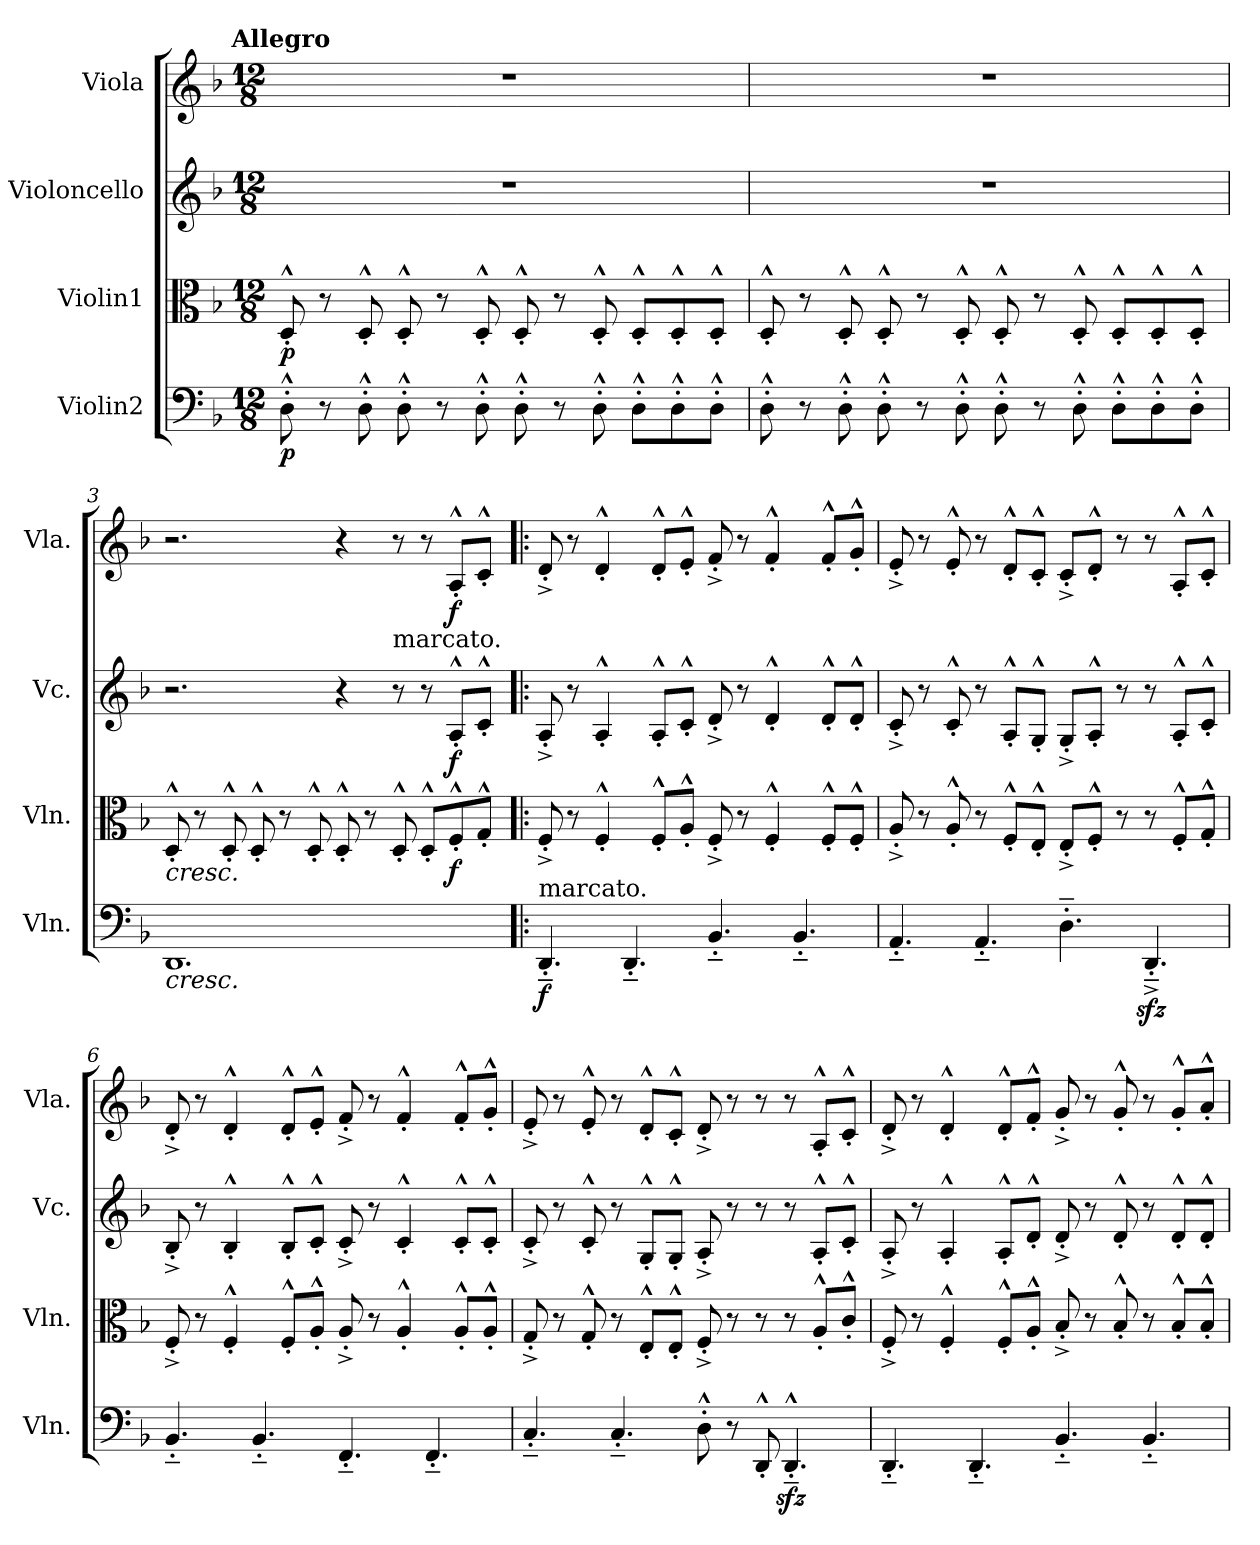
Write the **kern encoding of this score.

**kern	**dynam	**kern	**dynam	**kern	**dynam	**kern	**dynam
*part4	*part4	*part3	*part3	*part2	*part2	*part1	*part1
*staff4	*staff4	*staff3	*staff3	*staff2	*staff2	*staff1	*staff1
*I"Violin2	*	*I"Violin1	*	*I"Violoncello	*	*I"Viola	*
*I'Vln.	*	*I'Vln.	*	*I'Vc.	*	*I'Vla.	*
*clefF4	*	*clefC3	*	*clefG2	*	*clefG2	*
*k[b-]	*	*k[b-]	*	*k[b-]	*	*k[b-]	*
!!LO:TX:omd:t=Allegro
*M12/8	*	*M12/8	*	*M12/8	*	*M12/8	*
*MM144	*	*MM144	*	*MM144	*	*MM216	*
=1	=1	=1	=1	=1	=1	=1	=1
8D'^^	p	8D'^^	p	1.r	.	1.r	.
8r	.	8r	.	.	.	.	.
8D'^^	.	8D'^^	.	.	.	.	.
8D'^^	.	8D'^^	.	.	.	.	.
8r	.	8r	.	.	.	.	.
8D'^^	.	8D'^^	.	.	.	.	.
8D'^^	.	8D'^^	.	.	.	.	.
8r	.	8r	.	.	.	.	.
8D'^^	.	8D'^^	.	.	.	.	.
8D'^^L	.	8D'^^L	.	.	.	.	.
8D'^^	.	8D'^^	.	.	.	.	.
8D'^^J	.	8D'^^J	.	.	.	.	.
=2	=2	=2	=2	=2	=2	=2	=2
8D'^^	.	8D'^^	.	1.r	.	1.r	.
8r	.	8r	.	.	.	.	.
8D'^^	.	8D'^^	.	.	.	.	.
8D'^^	.	8D'^^	.	.	.	.	.
8r	.	8r	.	.	.	.	.
8D'^^	.	8D'^^	.	.	.	.	.
8D'^^	.	8D'^^	.	.	.	.	.
8r	.	8r	.	.	.	.	.
8D'^^	.	8D'^^	.	.	.	.	.
8D'^^L	.	8D'^^L	.	.	.	.	.
8D'^^	.	8D'^^	.	.	.	.	.
8D'^^J	.	8D'^^J	.	.	.	.	.
!!LO:LB:g=z
=3	=3	=3	=3	=3	=3	=3	=3
!	!LO:HP:b	!	!LO:HP:b	!	!	!	!
1.DD	<	8D'^^	<	2.r	.	2.r	.
.	.	8r	.	.	.	.	.
.	.	8D'^^	.	.	.	.	.
.	.	8D'^^	.	.	.	.	.
.	.	8r	.	.	.	.	.
.	.	8D'^^	.	.	.	.	.
.	.	8D'^^	.	4r	.	4r	.
.	.	8r	.	.	.	.	.
!	!	!	!	!LO:TX:t=marcato.	!	!	!
.	.	8D'^^	.	8r	.	8r	.
.	.	8D'^^L	.	8r	.	8r	.
.	.	8F'^^	f	8A'^^L	f	8A'^^L	f
.	.	8G'^^J	[	8c'^^J	.	8c'^^J	.
=4!|:	=4!|:	=4!|:	=4!|:	=4!|:	=4!|:	=4!|:	=4!|:
!LO:TX:t=marcato.	!	!	!	!	!	!	!
4.DD'~	f	8F'^	.	8A'^	.	8d'^	.
.	.	8r	.	8r	.	8r	.
.	.	4F'^^	.	4A'^^	.	4d'^^	.
4.DD'~	[	.	.	.	.	.	.
.	.	8F'^^L	.	8A'^^L	.	8d'^^L	.
.	.	8A'^^J	.	8c'^^J	.	8e'^^J	.
4.BB-'~	.	8F'^	.	8d'^	.	8f'^	.
.	.	8r	.	8r	.	8r	.
.	.	4F'^^	.	4d'^^	.	4f'^^	.
4.BB-'~	.	.	.	.	.	.	.
.	.	8F'^^L	.	8d'^^L	.	8f'^^L	.
.	.	8F'^^J	.	8d'^^J	.	8g'^^J	.
=5	=5	=5	=5	=5	=5	=5	=5
4.AA'~	.	8A'^	.	8c'^	.	8e'^	.
.	.	8r	.	8r	.	8r	.
.	.	8A'^^	.	8c'^^	.	8e'^^	.
4.AA'~	.	8r	.	8r	.	8r	.
.	.	8F'^^L	.	8A'^^L	.	8d'^^L	.
.	.	8E'^^J	.	8G'^^J	.	8c'^^J	.
4.D'~	.	8E'^L	.	8G'^L	.	8c'^L	.
.	.	8F'^^J	.	8A'^^J	.	8d'^^J	.
.	.	8r	.	8r	.	8r	.
4.DDzz'~^	.	8r	.	8r	.	8r	.
.	.	8F'^^L	.	8A'^^L	.	8A'^^L	.
.	.	8G'^^J	.	8c'^^J	.	8c'^^J	.
!!LO:LB:g=z
=6	=6	=6	=6	=6	=6	=6	=6
4.BB-'~	.	8F'^	.	8B-'^	.	8d'^	.
.	.	8r	.	8r	.	8r	.
.	.	4F'^^	.	4B-'^^	.	4d'^^	.
4.BB-'~	.	.	.	.	.	.	.
.	.	8F'^^L	.	8B-'^^L	.	8d'^^L	.
.	.	8A'^^J	.	8c'^^J	.	8e'^^J	.
4.FF'~	.	8A'^	.	8c'^	.	8f'^	.
.	.	8r	.	8r	.	8r	.
.	.	4A'^^	.	4c'^^	.	4f'^^	.
4.FF'~	.	.	.	.	.	.	.
.	.	8A'^^L	.	8c'^^L	.	8f'^^L	.
.	.	8A'^^J	.	8c'^^J	.	8g'^^J	.
=7	=7	=7	=7	=7	=7	=7	=7
4.C'~	.	8G'^	.	8c'^	.	8e'^	.
.	.	8r	.	8r	.	8r	.
.	.	8G'^^	.	8c'^^	.	8e'^^	.
4.C'~	.	8r	.	8r	.	8r	.
.	.	8E'^^L	.	8G'^^L	.	8d'^^L	.
.	.	8E'^^J	.	8G'^^J	.	8c'^^J	.
8D'^^	.	8F'^	.	8A'^	.	8d'^	.
8r	.	8r	.	8r	.	8r	.
8DD'^^	.	8r	.	8r	.	8r	.
4.DDzz'~^^	.	8r	.	8r	.	8r	.
.	.	8A'^^L	.	8A'^^L	.	8A'^^L	.
.	.	8c'^^J	.	8c'^^J	.	8c'^^J	.
=8	=8	=8	=8	=8	=8	=8	=8
4.DD'~	.	8F'^	.	8A'^	.	8d'^	.
.	.	8r	.	8r	.	8r	.
.	.	4F'^^	.	4A'^^	.	4d'^^	.
4.DD'~	.	.	.	.	.	.	.
.	.	8F'^^L	.	8A'^^L	.	8d'^^L	.
.	.	8A'^^J	.	8d'^^J	.	8f'^^J	.
4.BB-'~	.	8B-'^	.	8d'^	.	8g'^	.
.	.	8r	.	8r	.	8r	.
.	.	8B-'^^	.	8d'^^	.	8g'^^	.
4.BB-'~	.	8r	.	8r	.	8r	.
.	.	8B-'^^L	.	8d'^^L	.	8g'^^L	.
.	.	8B-'^^J	.	8d'^^J	.	8a'^^J	.
=	=	=	=	=	=	=	=
*-	*-	*-	*-	*-	*-	*-	*-
